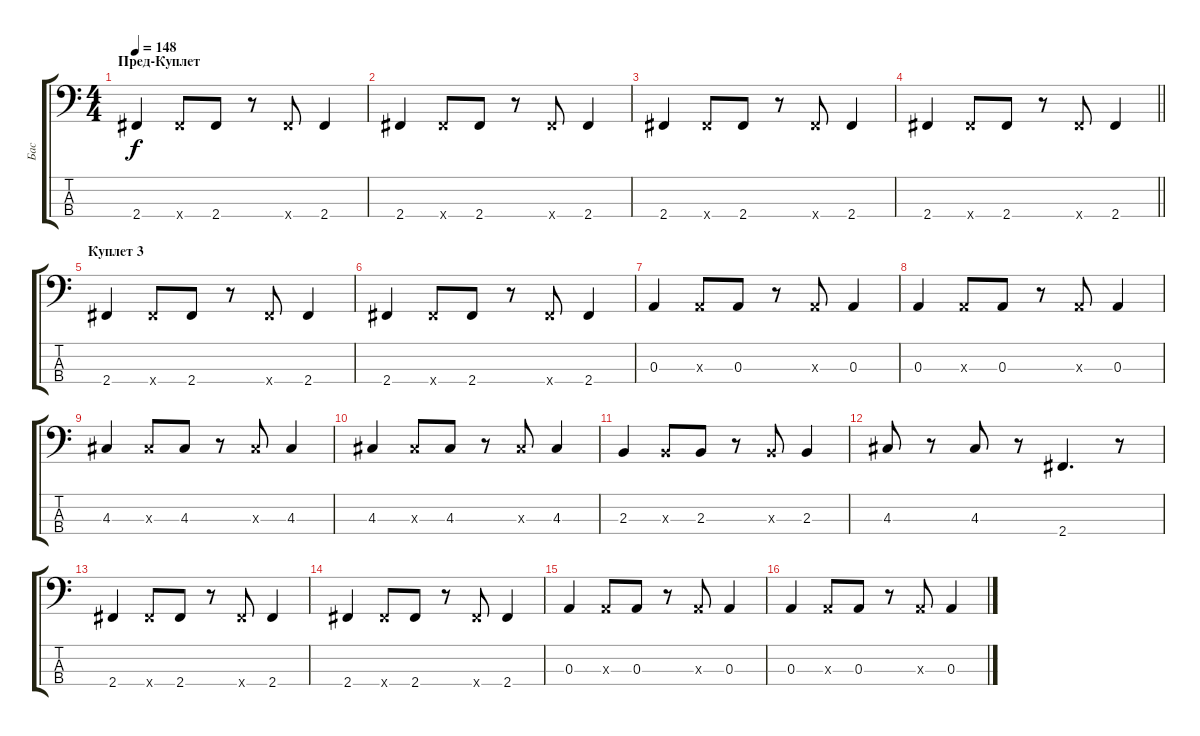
\track ("Бас" "Бас") {instrument electricbassfinger}
\staff {score tabs}
\tuning (G2 D2 A1 E1) {hide}
\ts (4 4)
\section ("" "Пред-Куплет")
\tempo 148
\clef f4
\ks c
2.4.4{dy f} 2.4{x}.8 2.4.8 r.8 2.4{x}.8 2.4.4 |
2.4.4 2.4{x}.8 2.4.8 r.8 2.4{x}.8 2.4.4 |
2.4.4 2.4{x}.8 2.4.8 r.8 2.4{x}.8 2.4.4 |
\barLineRight lightlight
2.4.4 2.4{x}.8 2.4.8 r.8 2.4{x}.8 2.4.4 |
\section ("" "Куплет 3")
2.4.4 2.4{x}.8 2.4.8 r.8 2.4{x}.8 2.4.4 |
2.4.4 2.4{x}.8 2.4.8 r.8 2.4{x}.8 2.4.4 |
0.3.4 0.3{x}.8 0.3.8 r.8 0.3{x}.8 0.3.4 |
0.3.4 0.3{x}.8 0.3.8 r.8 0.3{x}.8 0.3.4 |
4.3.4 4.3{x}.8 4.3.8 r.8 4.3{x}.8 4.3.4 |
4.3.4 4.3{x}.8 4.3.8 r.8 4.3{x}.8 4.3.4 |
2.3.4 2.3{x}.8 2.3.8 r.8 2.3{x}.8 2.3.4 |
4.3.8 r.8 4.3.8 r.8 2.4.4{d} r.8 |
2.4.4 2.4{x}.8 2.4.8 r.8 2.4{x}.8 2.4.4 |
2.4.4 2.4{x}.8 2.4.8 r.8 2.4{x}.8 2.4.4 |
0.3.4 0.3{x}.8 0.3.8 r.8 0.3{x}.8 0.3.4 |
0.3.4 0.3{x}.8 0.3.8 r.8 0.3{x}.8 0.3.4
